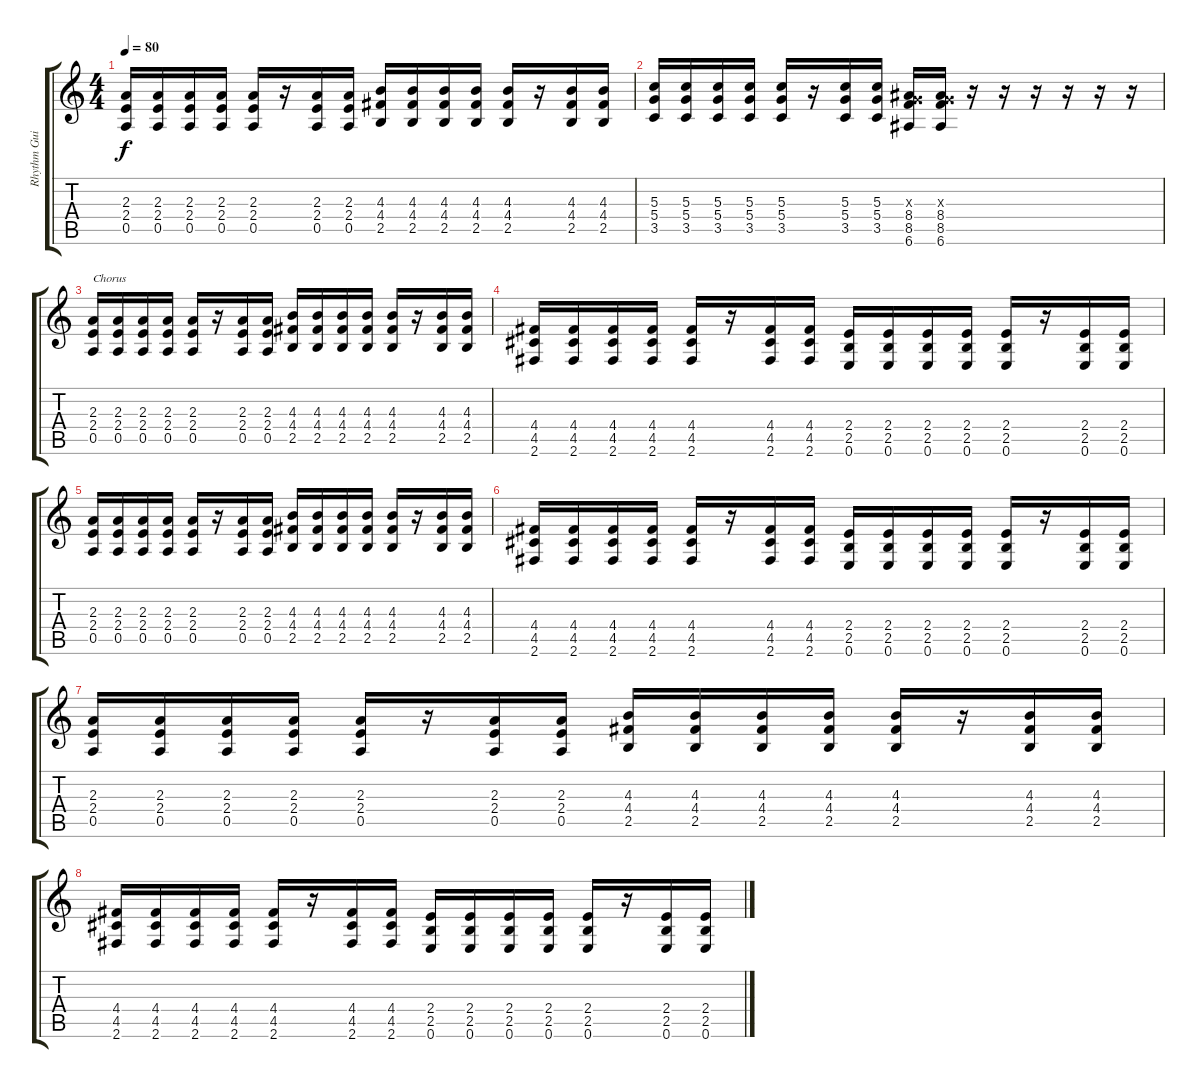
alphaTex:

\track ("Rhythm Guitar" "Rhythm Gui") {instrument overdrivenguitar}
\staff {score tabs}
\tuning (E4 B3 G3 D3 A2 E2) {hide}
\ts (4 4)
\tempo 80
\clef g2
\ks c
(2.3 2.4 0.5).16{dy f} (2.3 2.4 0.5).16 (2.3 2.4 0.5).16 (2.3 2.4 0.5).16 (2.3 2.4 0.5).16 r.16 (2.3 2.4 0.5).16 (2.3 2.4 0.5).16 (4.3 4.4 2.5).16 (4.3 4.4 2.5).16 (4.3 4.4 2.5).16 (4.3 4.4 2.5).16 (4.3 4.4 2.5).16 r.16 (4.3 4.4 2.5).16 (4.3 4.4 2.5).16 |
(5.3 5.4 3.5).16 (5.3 5.4 3.5).16 (5.3 5.4 3.5).16 (5.3 5.4 3.5).16 (5.3 5.4 3.5).16 r.16 (5.3 5.4 3.5).16 (5.3 5.4 3.5).16 (0.3{x} 8.4 8.5 6.6).16 (0.3{x} 8.4 8.5 6.6).16 r.16 r.16 r.16 r.16 r.16 r.16 |
(2.3 2.4 0.5).16{txt "Chorus"} (2.3 2.4 0.5).16 (2.3 2.4 0.5).16 (2.3 2.4 0.5).16 (2.3 2.4 0.5).16 r.16 (2.3 2.4 0.5).16 (2.3 2.4 0.5).16 (4.3 4.4 2.5).16 (4.3 4.4 2.5).16 (4.3 4.4 2.5).16 (4.3 4.4 2.5).16 (4.3 4.4 2.5).16 r.16 (4.3 4.4 2.5).16 (4.3 4.4 2.5).16 |
(4.4 4.5 2.6).16 (4.4 4.5 2.6).16 (4.4 4.5 2.6).16 (4.4 4.5 2.6).16 (4.4 4.5 2.6).16 r.16 (4.4 4.5 2.6).16 (4.4 4.5 2.6).16 (2.4 2.5 0.6).16 (2.4 2.5 0.6).16 (2.4 2.5 0.6).16 (2.4 2.5 0.6).16 (2.4 2.5 0.6).16 r.16 (2.4 2.5 0.6).16 (2.4 2.5 0.6).16 |
(2.3 2.4 0.5).16 (2.3 2.4 0.5).16 (2.3 2.4 0.5).16 (2.3 2.4 0.5).16 (2.3 2.4 0.5).16 r.16 (2.3 2.4 0.5).16 (2.3 2.4 0.5).16 (4.3 4.4 2.5).16 (4.3 4.4 2.5).16 (4.3 4.4 2.5).16 (4.3 4.4 2.5).16 (4.3 4.4 2.5).16 r.16 (4.3 4.4 2.5).16 (4.3 4.4 2.5).16 |
(4.4 4.5 2.6).16 (4.4 4.5 2.6).16 (4.4 4.5 2.6).16 (4.4 4.5 2.6).16 (4.4 4.5 2.6).16 r.16 (4.4 4.5 2.6).16 (4.4 4.5 2.6).16 (2.4 2.5 0.6).16 (2.4 2.5 0.6).16 (2.4 2.5 0.6).16 (2.4 2.5 0.6).16 (2.4 2.5 0.6).16 r.16 (2.4 2.5 0.6).16 (2.4 2.5 0.6).16 |
(2.3 2.4 0.5).16 (2.3 2.4 0.5).16 (2.3 2.4 0.5).16 (2.3 2.4 0.5).16 (2.3 2.4 0.5).16 r.16 (2.3 2.4 0.5).16 (2.3 2.4 0.5).16 (4.3 4.4 2.5).16 (4.3 4.4 2.5).16 (4.3 4.4 2.5).16 (4.3 4.4 2.5).16 (4.3 4.4 2.5).16 r.16 (4.3 4.4 2.5).16 (4.3 4.4 2.5).16 |
(4.4 4.5 2.6).16 (4.4 4.5 2.6).16 (4.4 4.5 2.6).16 (4.4 4.5 2.6).16 (4.4 4.5 2.6).16 r.16 (4.4 4.5 2.6).16 (4.4 4.5 2.6).16 (2.4 2.5 0.6).16 (2.4 2.5 0.6).16 (2.4 2.5 0.6).16 (2.4 2.5 0.6).16 (2.4 2.5 0.6).16 r.16 (2.4 2.5 0.6).16 (2.4 2.5 0.6).16
